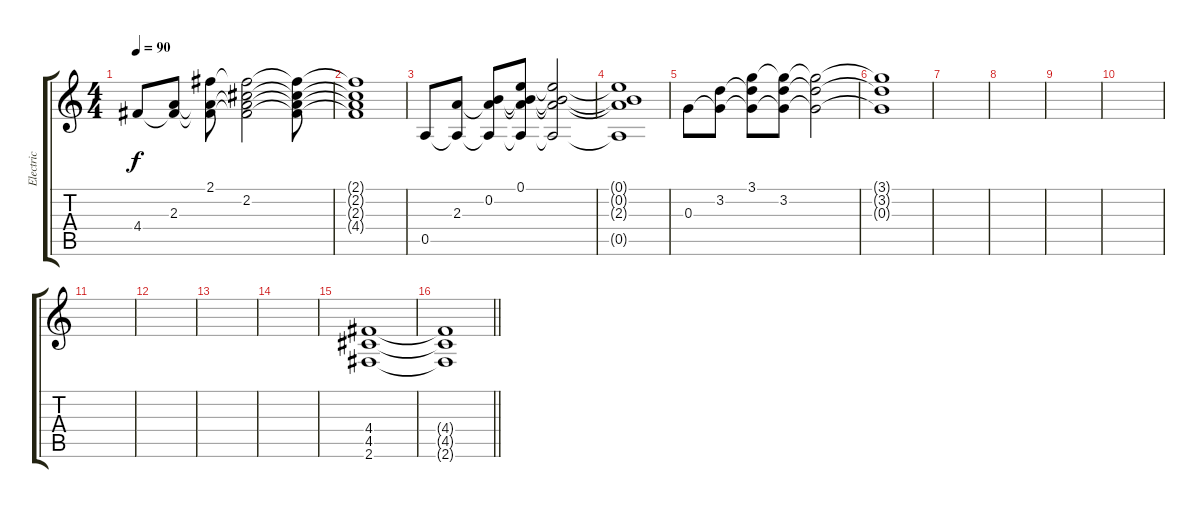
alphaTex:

\track ("Electric" "Electric") {instrument distortionguitar}
\staff {score tabs}
\tuning (E4 B3 G3 D3 A2 E2) {hide}
\ts (4 4)
\tempo 90
\clef g2
\ks c
4.4.8{dy f} (2.3 4.4{t}).8 (2.1 2.3{t} 4.4{t}).8 (2.1{t} 2.2 2.3{t} 4.4{t}).2 (2.1{t} 2.2{t} 2.3{t} 4.4{t}).8 |
(2.1{t} 2.2{t} 2.3{t} 4.4{t}).1 |
0.5.8 (2.3 0.5{t}).8 (0.2 2.3{t} 0.5{t}).8 (0.1 0.2{t} 2.3{t} 0.5{t}).8 (0.1{t} 0.2{t} 2.3{t} 0.5{t}).2 |
(0.1{t} 0.2{t} 2.3{t} 0.5{t}).1 |
0.3.8 (3.2 0.3{t}).8 (3.1 3.2{t} 0.3{t}).8 (3.1{t} 3.2 0.3{t}).8 (3.1{t} 3.2{t} 0.3{t}).2 |
(3.1{t} 3.2{t} 0.3{t}).1 |
|
|
|
|
|
|
|
|
(4.4 4.5 2.6).1 |
\barLineRight lightlight
(4.4{t} 4.5{t} 2.6{t}).1
